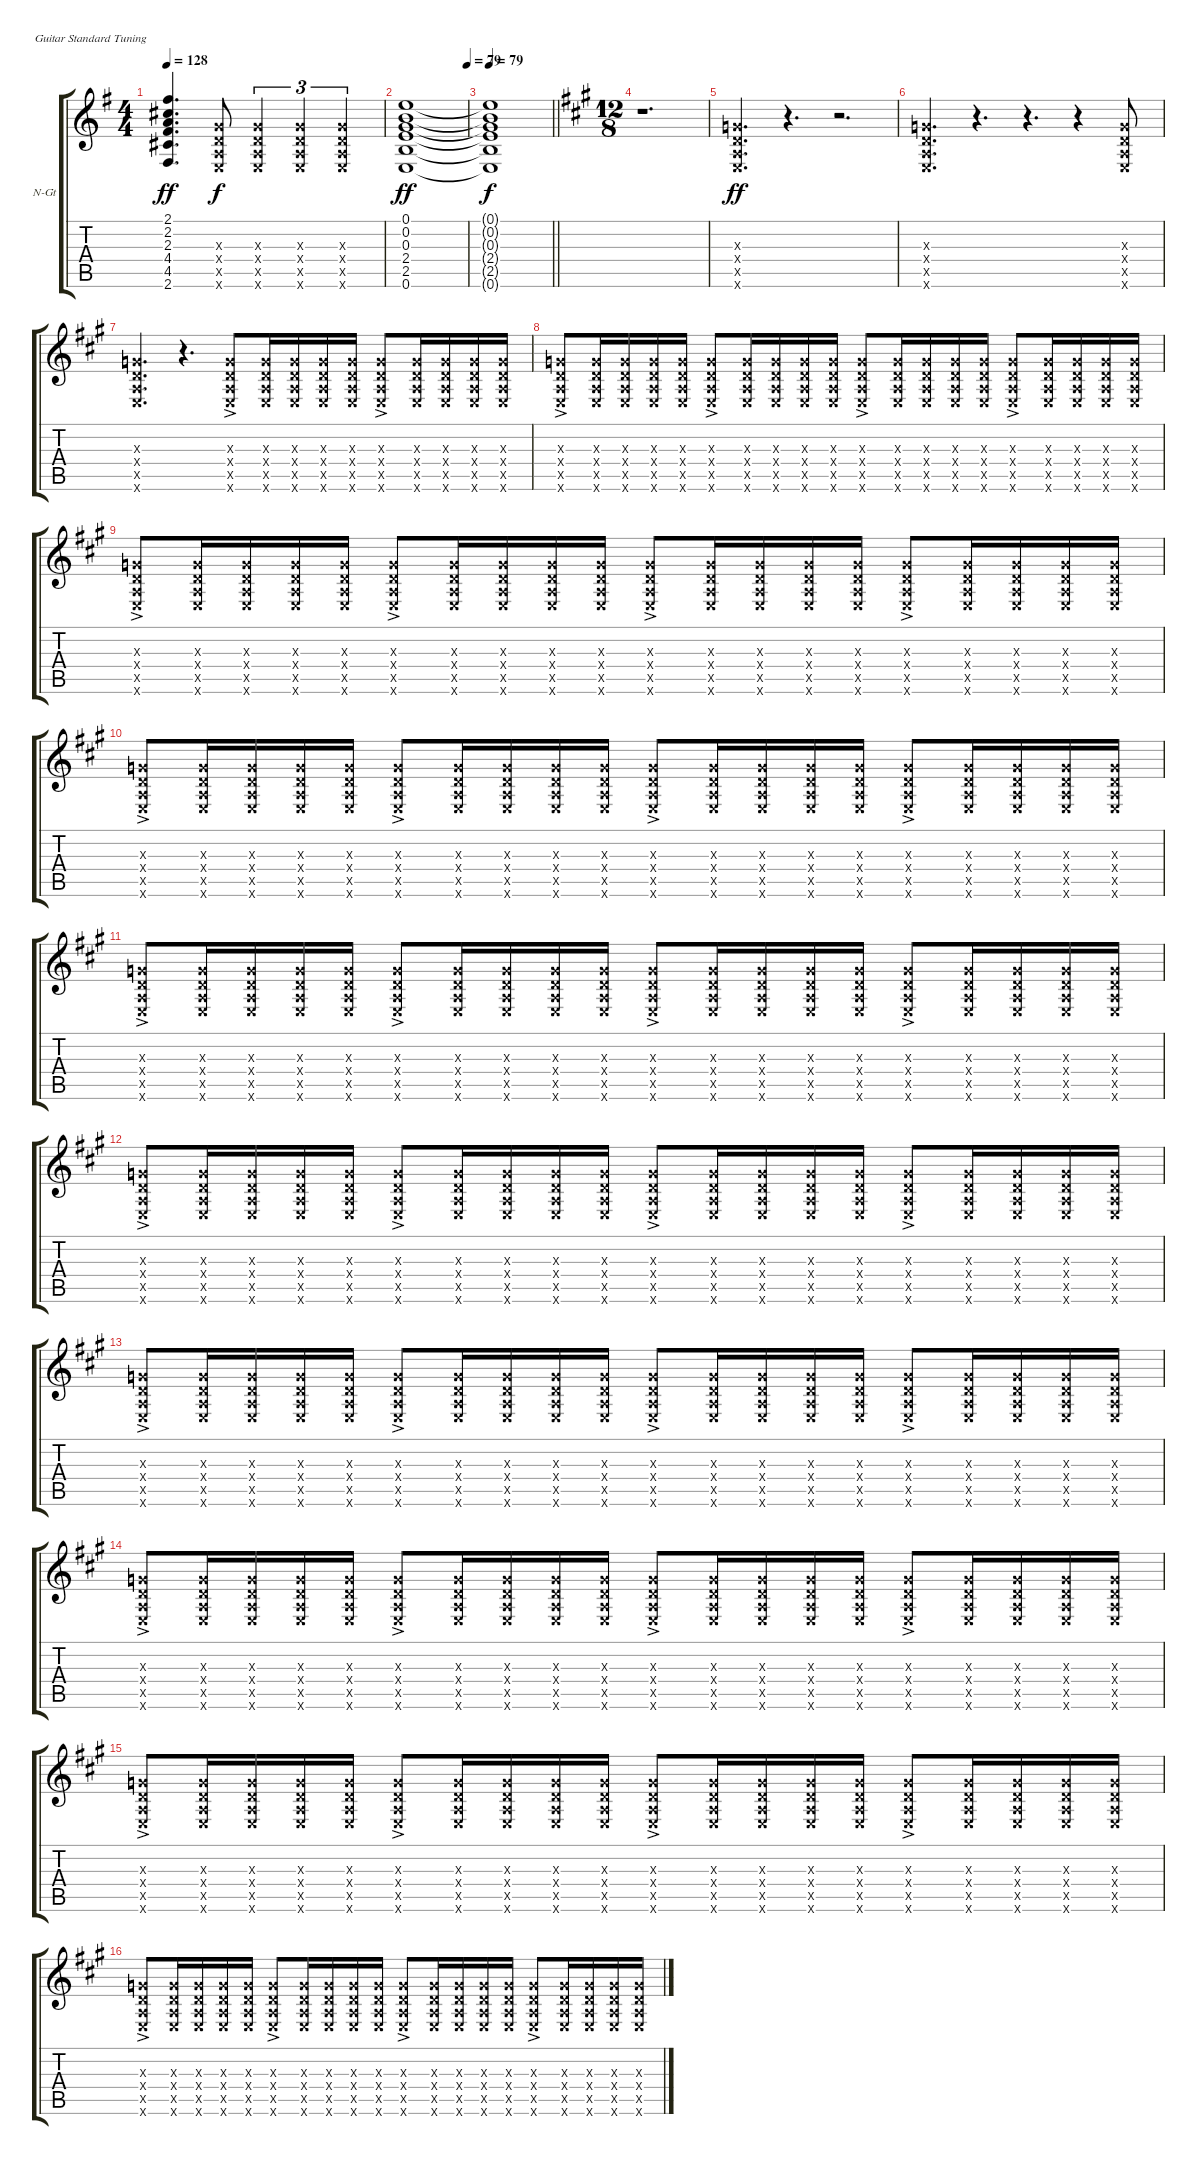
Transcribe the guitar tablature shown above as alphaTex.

\bracketExtendMode groupsimilarinstruments
\firstSystemTrackNameOrientation horizontal
\otherSystemsTrackNameOrientation horizontal
\track ("Gabriela" "N-Gt") {instrument acousticguitarnylon}
\staff {score tabs}
\tuning (E4 B3 G3 D3 A2 E2)
\ts (4 4)
\tempo 128
\clef g2
\ks eminor
(2.1 2.2 2.3 4.4 4.5 2.6).4{d dy ff} (0.3{x} 0.4{x} 0.5{x} 0.6{x}).8{dy f} (0.3{x} 0.4{x} 0.5{x} 0.6{x}).4{tu (3 2)} (0.3{x} 0.4{x} 0.5{x} 0.6{x}).4{tu (3 2)} (0.3{x} 0.4{x} 0.5{x} 0.6{x}).4{tu (3 2)} |
\tempo (79 1)
(0.1 0.2 0.3 2.4 2.5 0.6).1{dy ff} |
\tempo 79
\barLineRight lightlight
(0.1{t} 0.2{t} 0.3{t} 2.4{t} 2.5{t} 0.6{t}).1{dy f} |
\ts (12 8)
\beaming (8 3 3 3 3)
\ks f#minor
r.1{d} |
(0.3{x} 0.4{x} 0.5{x} 0.6{x}).4{d dy ff} r.4{d} r.2{d} |
(0.3{x} 0.4{x} 0.5{x} 0.6{x}).4{d} r.4{d} r.4{d} r.4 (0.3{x} 0.4{x} 0.5{x} 0.6{x}).8 |
(0.3{x} 0.4{x} 0.5{x} 0.6{x}).4{d} r.4{d} (0.3{ac x} 0.4{ac x} 0.5{ac x} 0.6{ac x}).8 (0.3{x} 0.4{x} 0.5{x} 0.6{x}).16 (0.3{x} 0.4{x} 0.5{x} 0.6{x}).16 (0.3{x} 0.4{x} 0.5{x} 0.6{x}).16 (0.3{x} 0.4{x} 0.5{x} 0.6{x}).16 (0.3{ac x} 0.4{ac x} 0.5{ac x} 0.6{ac x}).8 (0.3{x} 0.4{x} 0.5{x} 0.6{x}).16 (0.3{x} 0.4{x} 0.5{x} 0.6{x}).16 (0.3{x} 0.4{x} 0.5{x} 0.6{x}).16 (0.3{x} 0.4{x} 0.5{x} 0.6{x}).16 |
(0.3{ac x} 0.4{ac x} 0.5{ac x} 0.6{ac x}).8 (0.3{x} 0.4{x} 0.5{x} 0.6{x}).16 (0.3{x} 0.4{x} 0.5{x} 0.6{x}).16 (0.3{x} 0.4{x} 0.5{x} 0.6{x}).16 (0.3{x} 0.4{x} 0.5{x} 0.6{x}).16 (0.3{ac x} 0.4{ac x} 0.5{ac x} 0.6{ac x}).8 (0.3{x} 0.4{x} 0.5{x} 0.6{x}).16 (0.3{x} 0.4{x} 0.5{x} 0.6{x}).16 (0.3{x} 0.4{x} 0.5{x} 0.6{x}).16 (0.3{x} 0.4{x} 0.5{x} 0.6{x}).16 (0.3{ac x} 0.4{ac x} 0.5{ac x} 0.6{ac x}).8 (0.3{x} 0.4{x} 0.5{x} 0.6{x}).16 (0.3{x} 0.4{x} 0.5{x} 0.6{x}).16 (0.3{x} 0.4{x} 0.5{x} 0.6{x}).16 (0.3{x} 0.4{x} 0.5{x} 0.6{x}).16 (0.3{ac x} 0.4{ac x} 0.5{ac x} 0.6{ac x}).8 (0.3{x} 0.4{x} 0.5{x} 0.6{x}).16 (0.3{x} 0.4{x} 0.5{x} 0.6{x}).16 (0.3{x} 0.4{x} 0.5{x} 0.6{x}).16 (0.3{x} 0.4{x} 0.5{x} 0.6{x}).16 |
(0.3{ac x} 0.4{ac x} 0.5{ac x} 0.6{ac x}).8 (0.3{x} 0.4{x} 0.5{x} 0.6{x}).16 (0.3{x} 0.4{x} 0.5{x} 0.6{x}).16 (0.3{x} 0.4{x} 0.5{x} 0.6{x}).16 (0.3{x} 0.4{x} 0.5{x} 0.6{x}).16 (0.3{ac x} 0.4{ac x} 0.5{ac x} 0.6{ac x}).8 (0.3{x} 0.4{x} 0.5{x} 0.6{x}).16 (0.3{x} 0.4{x} 0.5{x} 0.6{x}).16 (0.3{x} 0.4{x} 0.5{x} 0.6{x}).16 (0.3{x} 0.4{x} 0.5{x} 0.6{x}).16 (0.3{ac x} 0.4{ac x} 0.5{ac x} 0.6{ac x}).8 (0.3{x} 0.4{x} 0.5{x} 0.6{x}).16 (0.3{x} 0.4{x} 0.5{x} 0.6{x}).16 (0.3{x} 0.4{x} 0.5{x} 0.6{x}).16 (0.3{x} 0.4{x} 0.5{x} 0.6{x}).16 (0.3{ac x} 0.4{ac x} 0.5{ac x} 0.6{ac x}).8 (0.3{x} 0.4{x} 0.5{x} 0.6{x}).16 (0.3{x} 0.4{x} 0.5{x} 0.6{x}).16 (0.3{x} 0.4{x} 0.5{x} 0.6{x}).16 (0.3{x} 0.4{x} 0.5{x} 0.6{x}).16 |
(0.3{ac x} 0.4{ac x} 0.5{ac x} 0.6{ac x}).8 (0.3{x} 0.4{x} 0.5{x} 0.6{x}).16 (0.3{x} 0.4{x} 0.5{x} 0.6{x}).16 (0.3{x} 0.4{x} 0.5{x} 0.6{x}).16 (0.3{x} 0.4{x} 0.5{x} 0.6{x}).16 (0.3{ac x} 0.4{ac x} 0.5{ac x} 0.6{ac x}).8 (0.3{x} 0.4{x} 0.5{x} 0.6{x}).16 (0.3{x} 0.4{x} 0.5{x} 0.6{x}).16 (0.3{x} 0.4{x} 0.5{x} 0.6{x}).16 (0.3{x} 0.4{x} 0.5{x} 0.6{x}).16 (0.3{ac x} 0.4{ac x} 0.5{ac x} 0.6{ac x}).8 (0.3{x} 0.4{x} 0.5{x} 0.6{x}).16 (0.3{x} 0.4{x} 0.5{x} 0.6{x}).16 (0.3{x} 0.4{x} 0.5{x} 0.6{x}).16 (0.3{x} 0.4{x} 0.5{x} 0.6{x}).16 (0.3{ac x} 0.4{ac x} 0.5{ac x} 0.6{ac x}).8 (0.3{x} 0.4{x} 0.5{x} 0.6{x}).16 (0.3{x} 0.4{x} 0.5{x} 0.6{x}).16 (0.3{x} 0.4{x} 0.5{x} 0.6{x}).16 (0.3{x} 0.4{x} 0.5{x} 0.6{x}).16 |
(0.3{ac x} 0.4{ac x} 0.5{ac x} 0.6{ac x}).8 (0.3{x} 0.4{x} 0.5{x} 0.6{x}).16 (0.3{x} 0.4{x} 0.5{x} 0.6{x}).16 (0.3{x} 0.4{x} 0.5{x} 0.6{x}).16 (0.3{x} 0.4{x} 0.5{x} 0.6{x}).16 (0.3{ac x} 0.4{ac x} 0.5{ac x} 0.6{ac x}).8 (0.3{x} 0.4{x} 0.5{x} 0.6{x}).16 (0.3{x} 0.4{x} 0.5{x} 0.6{x}).16 (0.3{x} 0.4{x} 0.5{x} 0.6{x}).16 (0.3{x} 0.4{x} 0.5{x} 0.6{x}).16 (0.3{ac x} 0.4{ac x} 0.5{ac x} 0.6{ac x}).8 (0.3{x} 0.4{x} 0.5{x} 0.6{x}).16 (0.3{x} 0.4{x} 0.5{x} 0.6{x}).16 (0.3{x} 0.4{x} 0.5{x} 0.6{x}).16 (0.3{x} 0.4{x} 0.5{x} 0.6{x}).16 (0.3{ac x} 0.4{ac x} 0.5{ac x} 0.6{ac x}).8 (0.3{x} 0.4{x} 0.5{x} 0.6{x}).16 (0.3{x} 0.4{x} 0.5{x} 0.6{x}).16 (0.3{x} 0.4{x} 0.5{x} 0.6{x}).16 (0.3{x} 0.4{x} 0.5{x} 0.6{x}).16 |
(0.3{ac x} 0.4{ac x} 0.5{ac x} 0.6{ac x}).8 (0.3{x} 0.4{x} 0.5{x} 0.6{x}).16 (0.3{x} 0.4{x} 0.5{x} 0.6{x}).16 (0.3{x} 0.4{x} 0.5{x} 0.6{x}).16 (0.3{x} 0.4{x} 0.5{x} 0.6{x}).16 (0.3{ac x} 0.4{ac x} 0.5{ac x} 0.6{ac x}).8 (0.3{x} 0.4{x} 0.5{x} 0.6{x}).16 (0.3{x} 0.4{x} 0.5{x} 0.6{x}).16 (0.3{x} 0.4{x} 0.5{x} 0.6{x}).16 (0.3{x} 0.4{x} 0.5{x} 0.6{x}).16 (0.3{ac x} 0.4{ac x} 0.5{ac x} 0.6{ac x}).8 (0.3{x} 0.4{x} 0.5{x} 0.6{x}).16 (0.3{x} 0.4{x} 0.5{x} 0.6{x}).16 (0.3{x} 0.4{x} 0.5{x} 0.6{x}).16 (0.3{x} 0.4{x} 0.5{x} 0.6{x}).16 (0.3{ac x} 0.4{ac x} 0.5{ac x} 0.6{ac x}).8 (0.3{x} 0.4{x} 0.5{x} 0.6{x}).16 (0.3{x} 0.4{x} 0.5{x} 0.6{x}).16 (0.3{x} 0.4{x} 0.5{x} 0.6{x}).16 (0.3{x} 0.4{x} 0.5{x} 0.6{x}).16 |
(0.3{ac x} 0.4{ac x} 0.5{ac x} 0.6{ac x}).8 (0.3{x} 0.4{x} 0.5{x} 0.6{x}).16 (0.3{x} 0.4{x} 0.5{x} 0.6{x}).16 (0.3{x} 0.4{x} 0.5{x} 0.6{x}).16 (0.3{x} 0.4{x} 0.5{x} 0.6{x}).16 (0.3{ac x} 0.4{ac x} 0.5{ac x} 0.6{ac x}).8 (0.3{x} 0.4{x} 0.5{x} 0.6{x}).16 (0.3{x} 0.4{x} 0.5{x} 0.6{x}).16 (0.3{x} 0.4{x} 0.5{x} 0.6{x}).16 (0.3{x} 0.4{x} 0.5{x} 0.6{x}).16 (0.3{ac x} 0.4{ac x} 0.5{ac x} 0.6{ac x}).8 (0.3{x} 0.4{x} 0.5{x} 0.6{x}).16 (0.3{x} 0.4{x} 0.5{x} 0.6{x}).16 (0.3{x} 0.4{x} 0.5{x} 0.6{x}).16 (0.3{x} 0.4{x} 0.5{x} 0.6{x}).16 (0.3{ac x} 0.4{ac x} 0.5{ac x} 0.6{ac x}).8 (0.3{x} 0.4{x} 0.5{x} 0.6{x}).16 (0.3{x} 0.4{x} 0.5{x} 0.6{x}).16 (0.3{x} 0.4{x} 0.5{x} 0.6{x}).16 (0.3{x} 0.4{x} 0.5{x} 0.6{x}).16 |
(0.3{ac x} 0.4{ac x} 0.5{ac x} 0.6{ac x}).8 (0.3{x} 0.4{x} 0.5{x} 0.6{x}).16 (0.3{x} 0.4{x} 0.5{x} 0.6{x}).16 (0.3{x} 0.4{x} 0.5{x} 0.6{x}).16 (0.3{x} 0.4{x} 0.5{x} 0.6{x}).16 (0.3{ac x} 0.4{ac x} 0.5{ac x} 0.6{ac x}).8 (0.3{x} 0.4{x} 0.5{x} 0.6{x}).16 (0.3{x} 0.4{x} 0.5{x} 0.6{x}).16 (0.3{x} 0.4{x} 0.5{x} 0.6{x}).16 (0.3{x} 0.4{x} 0.5{x} 0.6{x}).16 (0.3{ac x} 0.4{ac x} 0.5{ac x} 0.6{ac x}).8 (0.3{x} 0.4{x} 0.5{x} 0.6{x}).16 (0.3{x} 0.4{x} 0.5{x} 0.6{x}).16 (0.3{x} 0.4{x} 0.5{x} 0.6{x}).16 (0.3{x} 0.4{x} 0.5{x} 0.6{x}).16 (0.3{ac x} 0.4{ac x} 0.5{ac x} 0.6{ac x}).8 (0.3{x} 0.4{x} 0.5{x} 0.6{x}).16 (0.3{x} 0.4{x} 0.5{x} 0.6{x}).16 (0.3{x} 0.4{x} 0.5{x} 0.6{x}).16 (0.3{x} 0.4{x} 0.5{x} 0.6{x}).16 |
(0.3{ac x} 0.4{ac x} 0.5{ac x} 0.6{ac x}).8 (0.3{x} 0.4{x} 0.5{x} 0.6{x}).16 (0.3{x} 0.4{x} 0.5{x} 0.6{x}).16 (0.3{x} 0.4{x} 0.5{x} 0.6{x}).16 (0.3{x} 0.4{x} 0.5{x} 0.6{x}).16 (0.3{ac x} 0.4{ac x} 0.5{ac x} 0.6{ac x}).8 (0.3{x} 0.4{x} 0.5{x} 0.6{x}).16 (0.3{x} 0.4{x} 0.5{x} 0.6{x}).16 (0.3{x} 0.4{x} 0.5{x} 0.6{x}).16 (0.3{x} 0.4{x} 0.5{x} 0.6{x}).16 (0.3{ac x} 0.4{ac x} 0.5{ac x} 0.6{ac x}).8 (0.3{x} 0.4{x} 0.5{x} 0.6{x}).16 (0.3{x} 0.4{x} 0.5{x} 0.6{x}).16 (0.3{x} 0.4{x} 0.5{x} 0.6{x}).16 (0.3{x} 0.4{x} 0.5{x} 0.6{x}).16 (0.3{ac x} 0.4{ac x} 0.5{ac x} 0.6{ac x}).8 (0.3{x} 0.4{x} 0.5{x} 0.6{x}).16 (0.3{x} 0.4{x} 0.5{x} 0.6{x}).16 (0.3{x} 0.4{x} 0.5{x} 0.6{x}).16 (0.3{x} 0.4{x} 0.5{x} 0.6{x}).16 |
(0.3{ac x} 0.4{ac x} 0.5{ac x} 0.6{ac x}).8 (0.3{x} 0.4{x} 0.5{x} 0.6{x}).16 (0.3{x} 0.4{x} 0.5{x} 0.6{x}).16 (0.3{x} 0.4{x} 0.5{x} 0.6{x}).16 (0.3{x} 0.4{x} 0.5{x} 0.6{x}).16 (0.3{ac x} 0.4{ac x} 0.5{ac x} 0.6{ac x}).8 (0.3{x} 0.4{x} 0.5{x} 0.6{x}).16 (0.3{x} 0.4{x} 0.5{x} 0.6{x}).16 (0.3{x} 0.4{x} 0.5{x} 0.6{x}).16 (0.3{x} 0.4{x} 0.5{x} 0.6{x}).16 (0.3{ac x} 0.4{ac x} 0.5{ac x} 0.6{ac x}).8 (0.3{x} 0.4{x} 0.5{x} 0.6{x}).16 (0.3{x} 0.4{x} 0.5{x} 0.6{x}).16 (0.3{x} 0.4{x} 0.5{x} 0.6{x}).16 (0.3{x} 0.4{x} 0.5{x} 0.6{x}).16 (0.3{ac x} 0.4{ac x} 0.5{ac x} 0.6{ac x}).8 (0.3{x} 0.4{x} 0.5{x} 0.6{x}).16 (0.3{x} 0.4{x} 0.5{x} 0.6{x}).16 (0.3{x} 0.4{x} 0.5{x} 0.6{x}).16 (0.3{x} 0.4{x} 0.5{x} 0.6{x}).16
